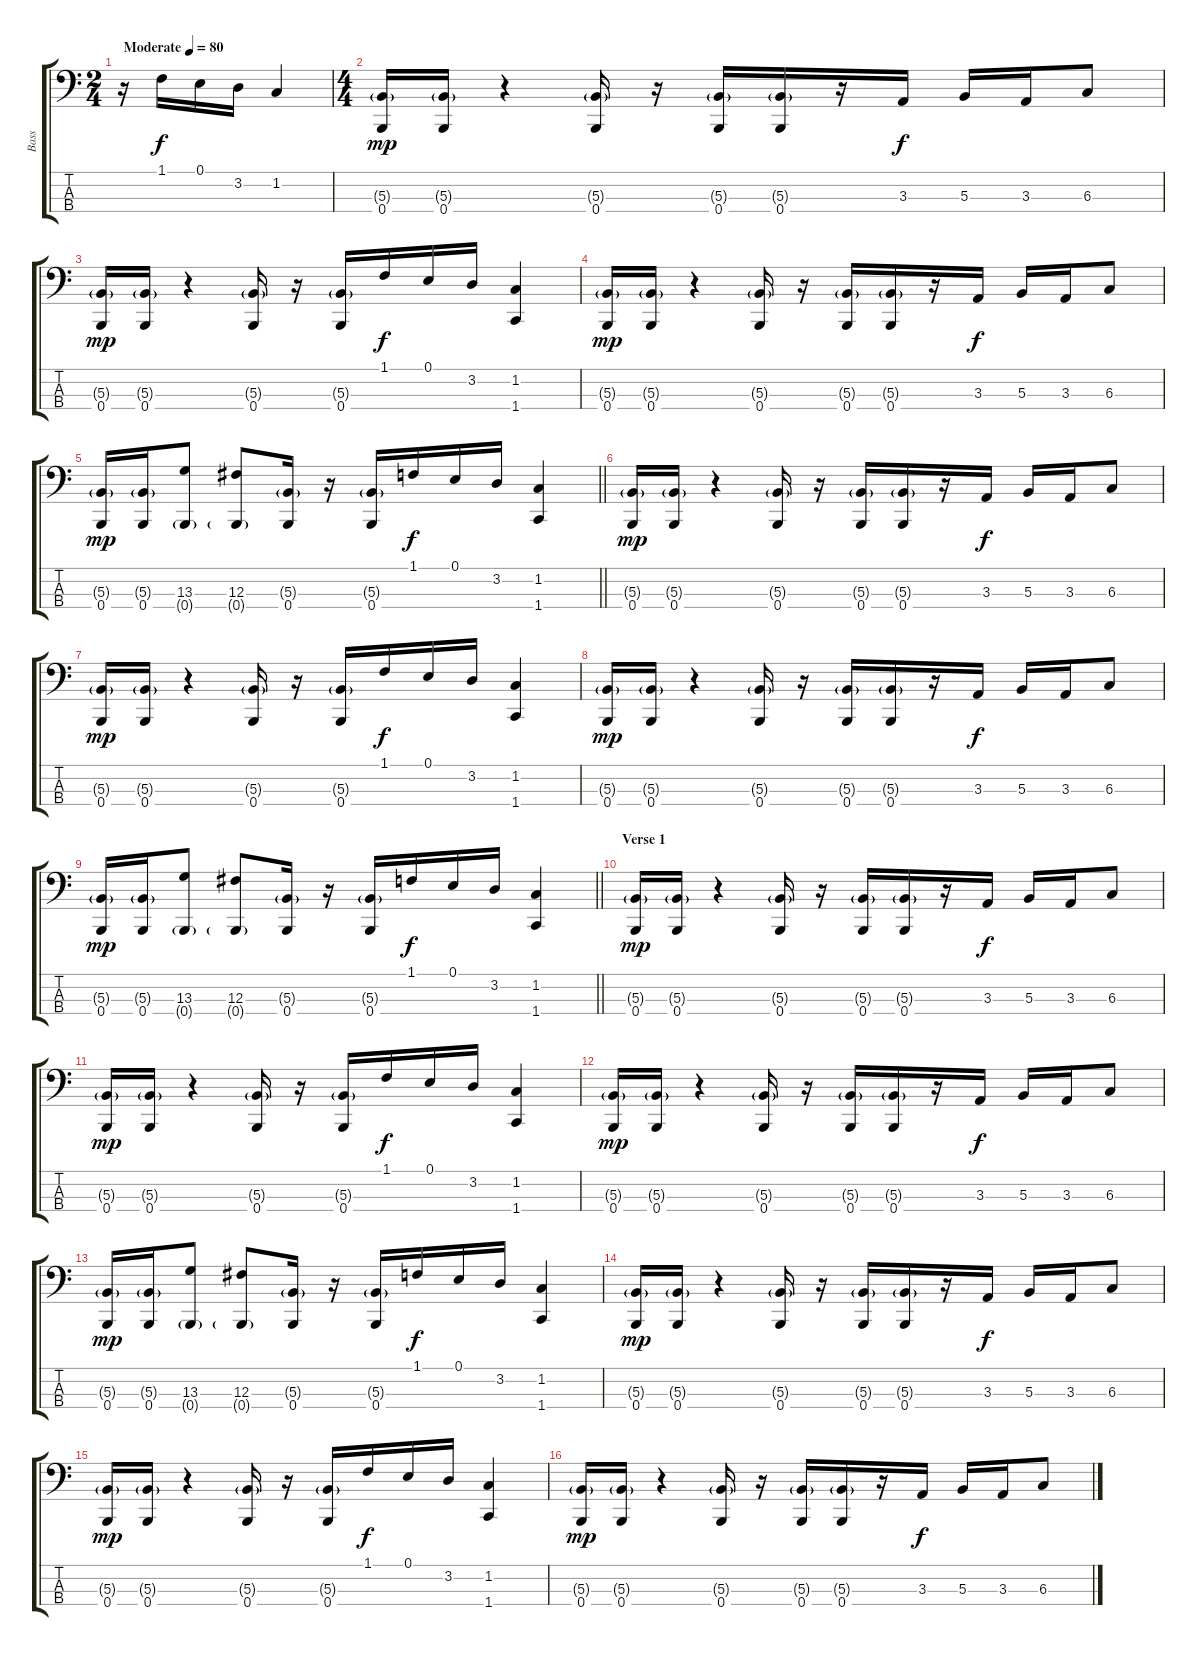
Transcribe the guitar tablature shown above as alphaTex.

\track ("Bass" "Bass") {instrument electricbassfinger}
\staff {score tabs}
\tuning (E2 B1 Gb1 B0) {hide}
\ts (2 4)
\tempo (80 "Moderate")
\clef f4
\ks c
r.16{dy f instrument electricbassfinger} 1.1.16 0.1.16 3.2.16 1.2.4 |
\ts (4 4)
(5.3{g} 0.4).16{dy mp} (5.3{g} 0.4).16 r.4 (5.3{g} 0.4).16 r.16 (5.3{g} 0.4).16 (5.3{g} 0.4).16 r.16 3.3.16{dy f} 5.3.16 3.3.16 6.3.8 |
(5.3{g} 0.4).16{dy mp} (5.3{g} 0.4).16 r.4 (5.3{g} 0.4).16 r.16 (5.3{g} 0.4).16 1.1.16{dy f} 0.1.16 3.2.16 (1.2 1.4).4 |
(5.3{g} 0.4).16{dy mp} (5.3{g} 0.4).16 r.4 (5.3{g} 0.4).16 r.16 (5.3{g} 0.4).16 (5.3{g} 0.4).16 r.16 3.3.16{dy f} 5.3.16 3.3.16 6.3.8 |
\barLineRight lightlight
(5.3{g} 0.4).16{dy mp} (5.3{g} 0.4).16 (13.3 0.4{g}).8 (12.3 0.4{g}).8 (5.3{g} 0.4).16 r.16 (5.3{g} 0.4).16 1.1.16{dy f} 0.1.16 3.2.16 (1.2 1.4).4 |
\section ("" "")
(5.3{g} 0.4).16{dy mp} (5.3{g} 0.4).16 r.4 (5.3{g} 0.4).16 r.16 (5.3{g} 0.4).16 (5.3{g} 0.4).16 r.16 3.3.16{dy f} 5.3.16 3.3.16 6.3.8 |
(5.3{g} 0.4).16{dy mp} (5.3{g} 0.4).16 r.4 (5.3{g} 0.4).16 r.16 (5.3{g} 0.4).16 1.1.16{dy f} 0.1.16 3.2.16 (1.2 1.4).4 |
(5.3{g} 0.4).16{dy mp} (5.3{g} 0.4).16 r.4 (5.3{g} 0.4).16 r.16 (5.3{g} 0.4).16 (5.3{g} 0.4).16 r.16 3.3.16{dy f} 5.3.16 3.3.16 6.3.8 |
\barLineRight lightlight
(5.3{g} 0.4).16{dy mp} (5.3{g} 0.4).16 (13.3 0.4{g}).8 (12.3 0.4{g}).8 (5.3{g} 0.4).16 r.16 (5.3{g} 0.4).16 1.1.16{dy f} 0.1.16 3.2.16 (1.2 1.4).4 |
\section ("" "Verse 1")
(5.3{g} 0.4).16{dy mp} (5.3{g} 0.4).16 r.4 (5.3{g} 0.4).16 r.16 (5.3{g} 0.4).16 (5.3{g} 0.4).16 r.16 3.3.16{dy f} 5.3.16 3.3.16 6.3.8 |
(5.3{g} 0.4).16{dy mp} (5.3{g} 0.4).16 r.4 (5.3{g} 0.4).16 r.16 (5.3{g} 0.4).16 1.1.16{dy f} 0.1.16 3.2.16 (1.2 1.4).4 |
(5.3{g} 0.4).16{dy mp} (5.3{g} 0.4).16 r.4 (5.3{g} 0.4).16 r.16 (5.3{g} 0.4).16 (5.3{g} 0.4).16 r.16 3.3.16{dy f} 5.3.16 3.3.16 6.3.8 |
(5.3{g} 0.4).16{dy mp} (5.3{g} 0.4).16 (13.3 0.4{g}).8 (12.3 0.4{g}).8 (5.3{g} 0.4).16 r.16 (5.3{g} 0.4).16 1.1.16{dy f} 0.1.16 3.2.16 (1.2 1.4).4 |
(5.3{g} 0.4).16{dy mp} (5.3{g} 0.4).16 r.4 (5.3{g} 0.4).16 r.16 (5.3{g} 0.4).16 (5.3{g} 0.4).16 r.16 3.3.16{dy f} 5.3.16 3.3.16 6.3.8 |
(5.3{g} 0.4).16{dy mp} (5.3{g} 0.4).16 r.4 (5.3{g} 0.4).16 r.16 (5.3{g} 0.4).16 1.1.16{dy f} 0.1.16 3.2.16 (1.2 1.4).4 |
(5.3{g} 0.4).16{dy mp} (5.3{g} 0.4).16 r.4 (5.3{g} 0.4).16 r.16 (5.3{g} 0.4).16 (5.3{g} 0.4).16 r.16 3.3.16{dy f} 5.3.16 3.3.16 6.3.8
